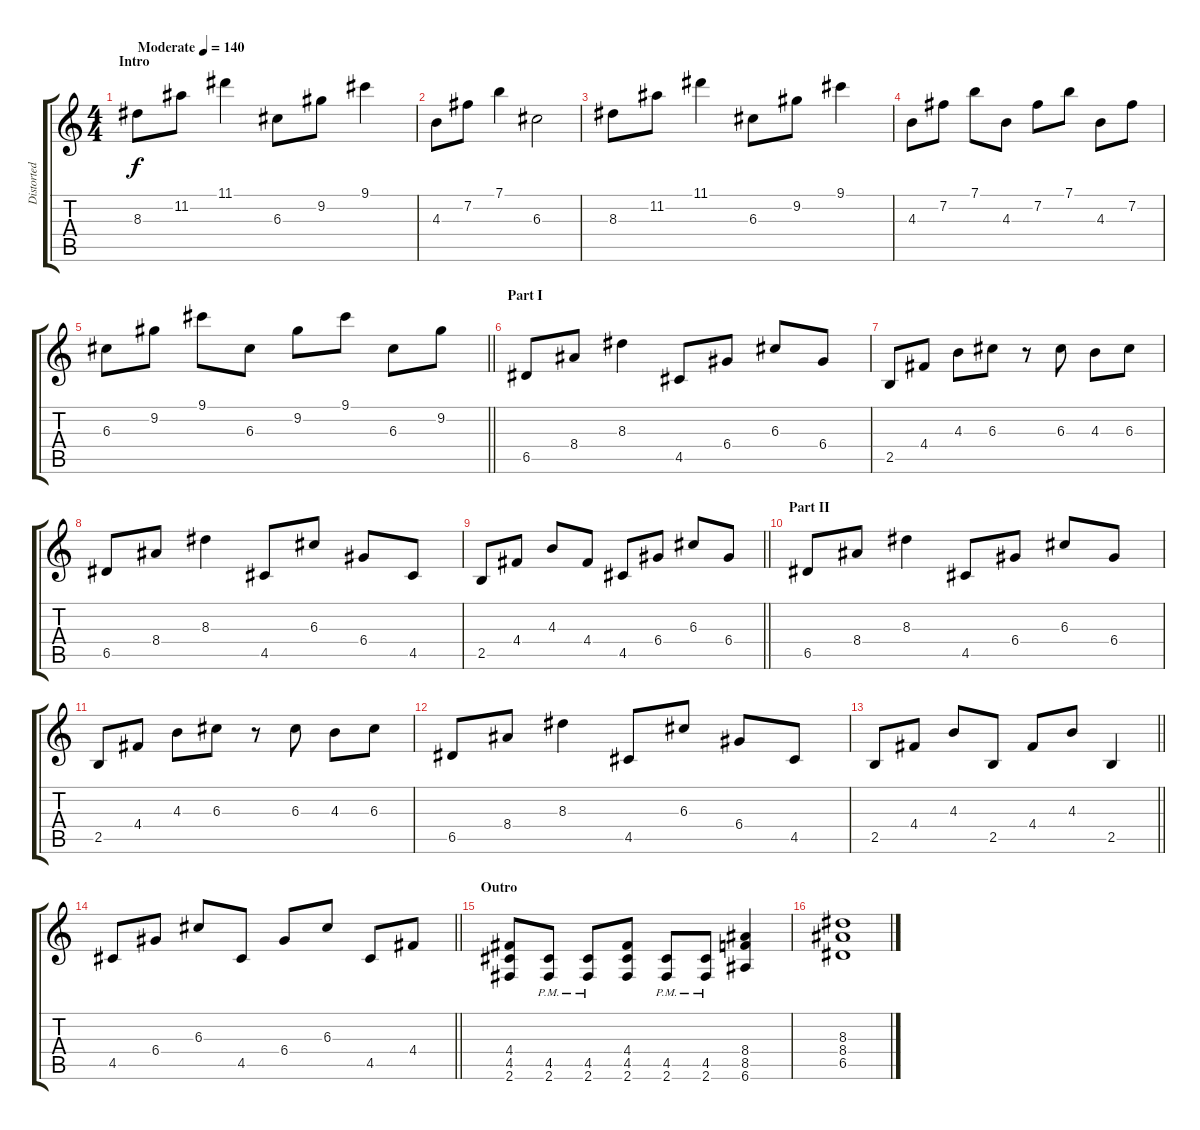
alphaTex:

\track ("Distorted Rhythm" "Distorted ") {instrument distortionguitar}
\staff {score tabs}
\tuning (E4 B3 G3 D3 A2 E2) {hide}
\ts (4 4)
\section ("" "Intro")
\tempo (140 "Moderate")
\clef g2
\ks c
8.3.8{dy f instrument distortionguitar} 11.2.8 11.1.4 6.3.8 9.2.8 9.1.4 |
4.3.8 7.2.8 7.1.4 6.3.2 |
8.3.8 11.2.8 11.1.4 6.3.8 9.2.8 9.1.4 |
4.3.8 7.2.8 7.1.8 4.3.8 7.2.8 7.1.8 4.3.8 7.2.8 |
\barLineRight lightlight
6.3.8 9.2.8 9.1.8 6.3.8 9.2.8 9.1.8 6.3.8 9.2.8 |
\section ("" "Part I")
6.5.8 8.4.8 8.3.4 4.5.8 6.4.8 6.3.8 6.4.8 |
2.5.8 4.4.8 4.3.8 6.3.8 r.8 6.3.8 4.3.8 6.3.8 |
6.5.8 8.4.8 8.3.4 4.5.8 6.3.8 6.4.8 4.5.8 |
\barLineRight lightlight
2.5.8 4.4.8 4.3.8 4.4.8 4.5.8 6.4.8 6.3.8 6.4.8 |
\section ("" "Part II")
6.5.8 8.4.8 8.3.4 4.5.8 6.4.8 6.3.8 6.4.8 |
2.5.8 4.4.8 4.3.8 6.3.8 r.8 6.3.8 4.3.8 6.3.8 |
6.5.8 8.4.8 8.3.4 4.5.8 6.3.8 6.4.8 4.5.8 |
\barLineRight lightlight
2.5.8 4.4.8 4.3.8 2.5.8 4.4.8 4.3.8 2.5.4 |
\barLineRight lightlight
4.5.8 6.4.8 6.3.8 4.5.8 6.4.8 6.3.8 4.5.8 4.4.8 |
\section ("" "Outro")
(4.4 4.5 2.6).8 (4.5{pm} 2.6{pm}).8 (4.5{pm} 2.6{pm}).8 (4.4 4.5 2.6).8 (4.5{pm} 2.6{pm}).8 (4.5{pm} 2.6{pm}).8 (8.4 8.5 6.6).4 |
(8.3 8.4 6.5).1
